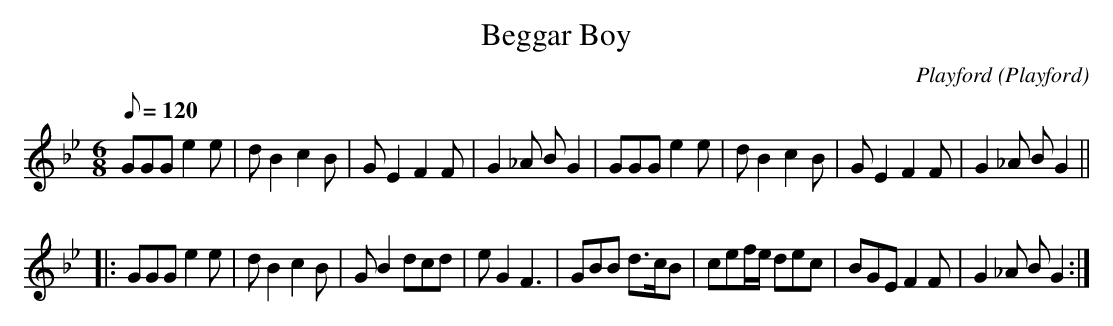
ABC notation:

X:1
T:Beggar Boy
M:6/8
L:1/8
Q:120
C:Playford
O:Playford
K:Gm
GGG e2e | dB2 c2B | GE2 F2F | G2_A BG2 | GGG  e2e | dB2 c2B | GE2 F2F | G2_A BG2 ||
|: GGG e2e | dB2 c2B | GB2 dcd | eG2 F3 | GBB d>cB | cef/2e/2 dec | BGE F2F | G2_A BG2 :|
